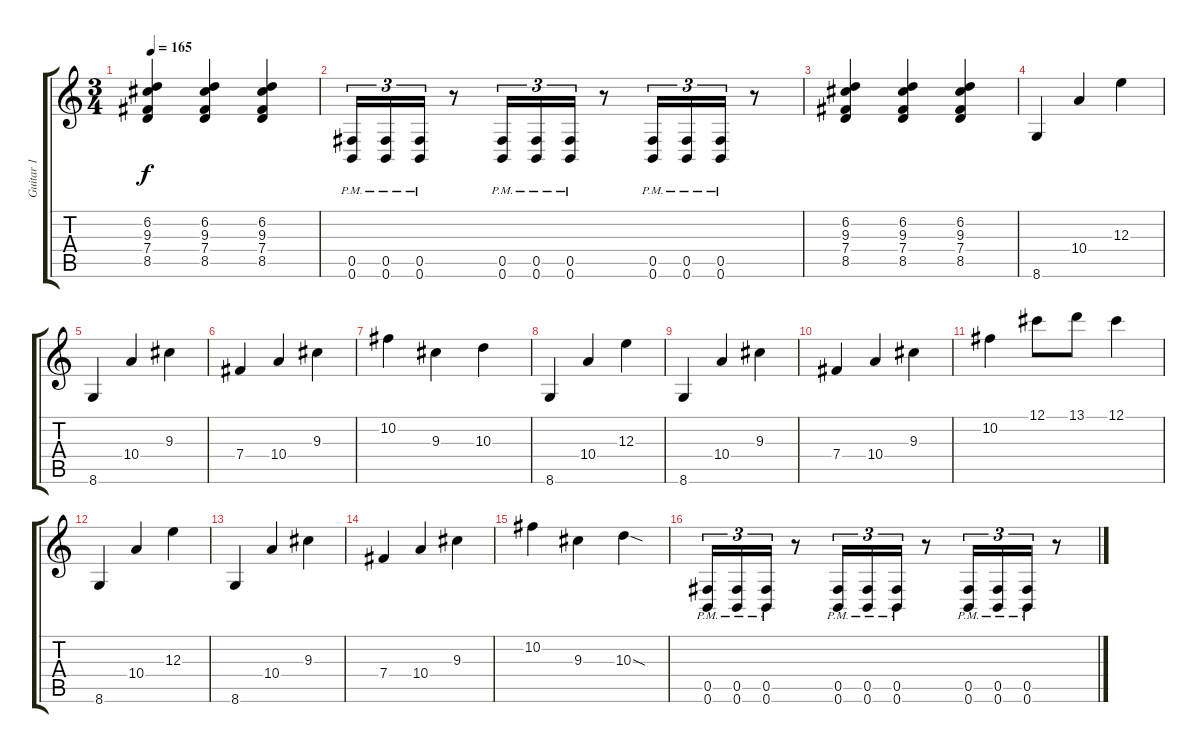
\track ("Guitar 1" "Guitar 1") {instrument overdrivenguitar}
\staff {score tabs}
\tuning (Db4 Ab3 E3 B2 Gb2 B1) {hide}
\ts (3 4)
\tempo 165
\clef g2
\ks c
(6.2 9.3 7.4 8.5).4{dy f} (6.2 9.3 7.4 8.5).4 (6.2 9.3 7.4 8.5).4 |
(0.5{pm} 0.6{pm}).16{tu (3 2)} (0.5{pm} 0.6{pm}).16{tu (3 2)} (0.5{pm} 0.6{pm}).16{tu (3 2)} r.8 (0.5{pm} 0.6{pm}).16{tu (3 2)} (0.5{pm} 0.6{pm}).16{tu (3 2)} (0.5{pm} 0.6{pm}).16{tu (3 2)} r.8 (0.5{pm} 0.6{pm}).16{tu (3 2)} (0.5{pm} 0.6{pm}).16{tu (3 2)} (0.5{pm} 0.6{pm}).16{tu (3 2)} r.8 |
(6.2 9.3 7.4 8.5).4 (6.2 9.3 7.4 8.5).4 (6.2 9.3 7.4 8.5).4 |
8.6.4 10.4.4 12.3.4 |
8.6.4 10.4.4 9.3.4 |
7.4.4 10.4.4 9.3.4 |
10.2.4 9.3.4 10.3.4 |
8.6.4 10.4.4 12.3.4 |
8.6.4 10.4.4 9.3.4 |
7.4.4 10.4.4 9.3.4 |
10.2.4 12.1.8 13.1.8 12.1.4 |
8.6.4 10.4.4 12.3.4 |
8.6.4 10.4.4 9.3.4 |
7.4.4 10.4.4 9.3.4 |
10.2.4 9.3.4 10.3{sod}.4 |
(0.5{pm} 0.6{pm}).16{tu (3 2)} (0.5{pm} 0.6{pm}).16{tu (3 2)} (0.5{pm} 0.6{pm}).16{tu (3 2)} r.8 (0.5{pm} 0.6{pm}).16{tu (3 2)} (0.5{pm} 0.6{pm}).16{tu (3 2)} (0.5{pm} 0.6{pm}).16{tu (3 2)} r.8 (0.5{pm} 0.6{pm}).16{tu (3 2)} (0.5{pm} 0.6{pm}).16{tu (3 2)} (0.5{pm} 0.6{pm}).16{tu (3 2)} r.8
